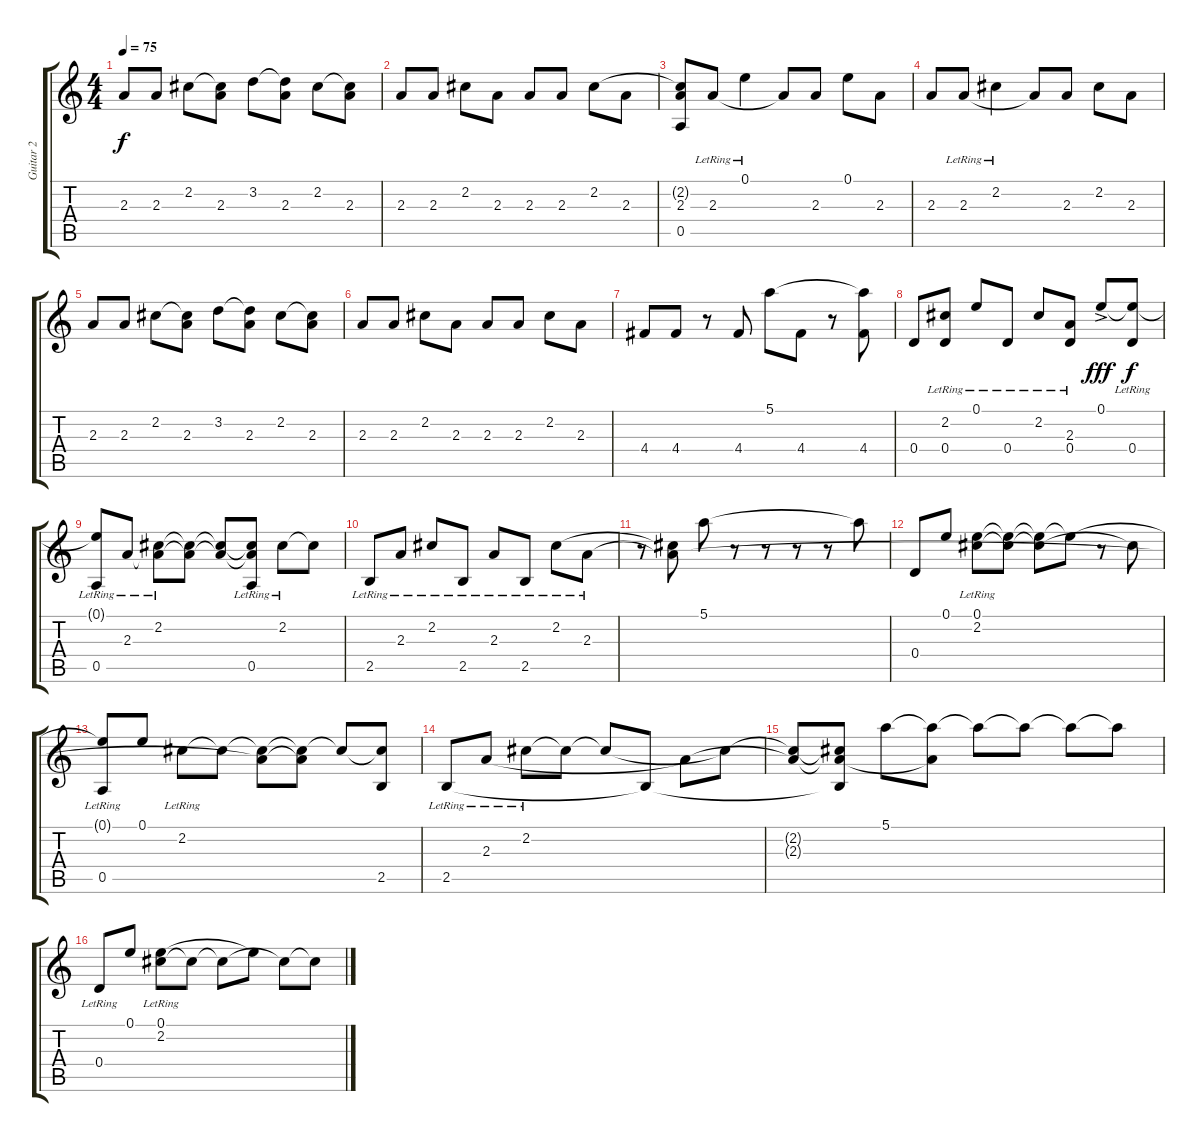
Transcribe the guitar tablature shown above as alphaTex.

\track ("Guitar 2" "Guitar 2") {instrument acousticguitarsteel}
\staff {score tabs}
\tuning (E4 B3 G3 D3 A2 D2) {hide}
\ts (4 4)
\tempo 75
\clef g2
\ks c
2.3.8{dy f} 2.3.8 2.2.8 (2.2{t} 2.3).8 3.2.8 (3.2{t} 2.3).8 2.2.8 (2.2{t} 2.3).8 |
2.3.8 2.3.8 2.2.8 2.3.8 2.3.8 2.3.8 2.2.8 2.3.8 |
(2.2{t} 2.3 0.5).8 2.3{lr}.8 0.1{lr}.4 2.3{t}.8 2.3.8 0.1.8 2.3.8 |
2.3.8 2.3{lr}.8 2.2{lr}.4 2.3{t}.8 2.3.8 2.2.8 2.3.8 |
2.3.8 2.3.8 2.2.8 (2.2{t} 2.3).8 3.2.8 (3.2{t} 2.3).8 2.2.8 (2.2{t} 2.3).8 |
2.3.8 2.3.8 2.2.8 2.3.8 2.3.8 2.3.8 2.2.8 2.3.8 |
4.4.8 4.4.8 r.8 4.4.8 5.1.8 4.4.8 r.8 (5.1{t} 4.4).8 |
0.4.8 (2.2 0.4{lr}).8 0.1{lr}.8 0.4{lr}.8 2.2{lr}.8 (2.3{lr} 0.4{lr}).8 0.1{ac}.8{dy fff} (0.1{t} 0.4{lr}).8{dy f} |
(0.1{t} 0.5{lr}).8 2.3{lr}.8 (2.2{lr} 2.3{t}).8 (2.2{t} 2.3{t}).8 (2.2{t} 2.3{t}).8 (2.2{t} 2.3{t} 0.5{lr}).8 2.2{lr}.8 2.2{t}.8 |
2.5{lr}.8 2.3{lr}.8 2.2{lr}.8 2.5{lr}.8 2.3{lr}.8 2.5{lr}.8 2.2{lr}.8 2.3{lr}.8 |
r.8 (2.2{t} 2.3{t}).8 5.1.8 r.8 r.8 r.8 r.8 5.1{t}.8 |
0.4.8 0.1.8 (0.1{lr} 2.2).8 (0.1{t} 2.2{t}).8 (0.1{t} 2.2{t}).8 0.1{t}.8 r.8 2.2{t}.8 |
(0.1{t} 0.5{lr}).8 0.1.8 2.2{lr}.8 2.2{t}.8 (2.2{t} 2.3{t}).8 (2.2{t} 2.3{t}).8 2.2{t}.8 (2.2{t} 2.5).8 |
2.5{lr}.8 2.3{lr}.8 2.2{lr}.8 2.2{t}.8 2.2{t}.8 2.5{t}.8 2.3{t}.8 2.2{t}.8 |
(2.2{t} 2.3{t}).8 (2.2{t} 2.3{t} 2.5{t}).8 5.1.8 (5.1{t} 2.3{t}).8 5.1{t}.8 5.1{t}.8 5.1{t}.8 5.1{t}.8 |
0.4{lr}.8 0.1.8 (0.1 2.2{lr}).8 2.2{t}.8 2.2{t}.8 0.1{t}.8 2.2{t}.8 2.2{t}.8
